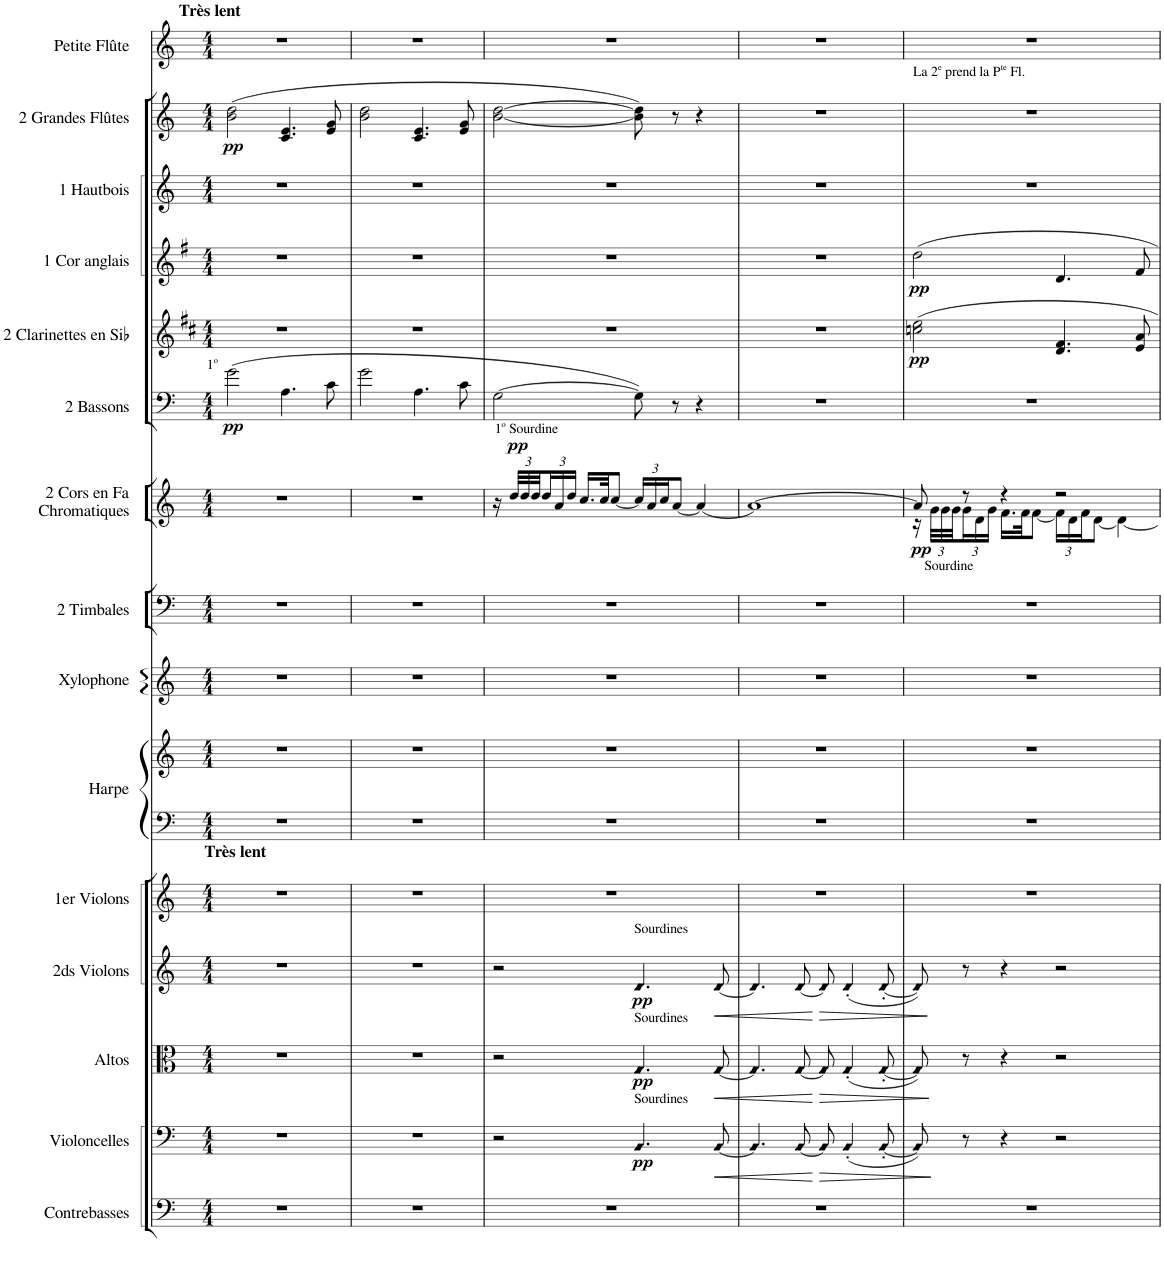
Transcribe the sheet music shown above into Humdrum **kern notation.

**kern	**kern	**dynam	**kern	**dynam	**kern	**dynam	**kern	**kern	**kern	**kern	**kern	**kern	**dynam	**kern	**dynam	**kern	**dynam	**kern	**dynam	**kern	**kern	**dynam	**kern
*part15	*part14	*part14	*part13	*part13	*part12	*part12	*part11	*part10	*part10	*part9	*part8	*part7	*part7	*part6	*part6	*part5	*part5	*part4	*part4	*part3	*part2	*part2	*part1
*staff16	*staff15	*staff15	*staff14	*staff14	*staff13	*staff13	*staff12	*staff11	*staff10	*staff9	*staff8	*staff7	*staff7	*staff6	*staff6	*staff5	*staff5	*staff4	*staff4	*staff3	*staff2	*staff2	*staff1
*I"Contrebasses	*I"Violoncelles	*	*I"Altos	*	*I"2ds Violons	*	*I"1er Violons	*I"Harpe	*	*I"Xylophone	*I"2 Timbales	*I"2 Cors en Fa Chromatiques	*	*I"2 Bassons	*	*I"2 Clarinettes en Sib	*	*I"1 Cor anglais	*	*I"1 Hautbois	*I"2 Grandes Flûtes	*	*I"Petite Flûte
*I'C.B.	*I'V-elles	*	*I'Alt.	*	*I'2ds V-ons	*	*	*I'Harpe	*	*I'Xylo.	*I'Timb.	*I'Cors	*	*I'B-ons	*	*I'Cl.	*	*I'Cor A.	*	*I'H-tb.	*I'G-des Fl.	*	*I'P-te Fl.
*clefF4	*clefF4	*	*clefC3	*	*clefG2	*	*clefG2	*clefF4	*clefG2	*clefG2	*clefF4	*clefG2	*	*clefF4	*	*clefG2	*	*clefG2	*	*clefG2	*clefG2	*	*clefG2
*Trd7c12	*	*	*	*	*	*	*	*	*	*Trd-7c-12	*	*Trd4c7	*	*	*	*Trd1c2	*	*Trd4c7	*	*	*	*	*Trd-7c-12
*k[]	*k[]	*	*k[]	*	*k[]	*	*k[]	*k[]	*k[]	*k[]	*k[]	*k[f#]	*	*k[]	*	*k[f#c#]	*	*k[f#]	*	*k[]	*k[]	*	*k[]
*M4/4	*M4/4	*	*M4/4	*	*M4/4	*	*M4/4	*M4/4	*M4/4	*M4/4	*M4/4	*M4/4	*	*M4/4	*	*M4/4	*	*M4/4	*	*M4/4	*M4/4	*	*M4/4
=1	=1	=1	=1	=1	=1	=1	=1	=1	=1	=1	=1	=1	=1	=1	=1	=1	=1	=1	=1	=1	=1	=1	=1
!	!	!	!	!	!	!	!	!	!	!	!	!	!	!	!	!	!	!	!	!	!	!	!LO:TX:a:B:t=Très lent
!	!	!	!	!	!	!	!	!	!	!	!	!	!	!LO:TX:a:t=1	!	!	!	!	!	!	!	!	!
!	!	!	!	!	!	!	!	!	!	!	!	!	!	!LO:TX:a:t=o	!	!	!	!	!	!	!	!	!
!	!	!	!	!	!	!	!LO:TX:a:B:t=Très lent	!	!	!	!	!	!	!	!	!	!	!	!	!	!	!	!
!	!	!	!	!	!	!	!	!	!	!	!	!	!	!	!LO:DY:b	!	!	!	!	!	!	!LO:DY:b	!
1r	1r	.	1r	.	1r	.	1r	1r	1r	1r	1r	1r	.	(2g\	pp	1r	.	1r	.	1r	(2b\ 2dd\	pp	1r
.	.	.	.	.	.	.	.	.	.	.	.	.	.	4.A\	.	.	.	.	.	.	4.c/ 4.e/	.	.
.	.	.	.	.	.	.	.	.	.	.	.	.	.	8c\	.	.	.	.	.	.	8e/ 8g/	.	.
=2	=2	=2	=2	=2	=2	=2	=2	=2	=2	=2	=2	=2	=2	=2	=2	=2	=2	=2	=2	=2	=2	=2	=2
1r	1r	.	1r	.	1r	.	1r	1r	1r	1r	1r	1r	.	2g\	.	1r	.	1r	.	1r	2b\ 2dd\	.	1r
.	.	.	.	.	.	.	.	.	.	.	.	.	.	4.A\	.	.	.	.	.	.	4.c/ 4.e/	.	.
.	.	.	.	.	.	.	.	.	.	.	.	.	.	8c\	.	.	.	.	.	.	8e/ 8g/	.	.
=3	=3	=3	=3	=3	=3	=3	=3	=3	=3	=3	=3	=3	=3	=3	=3	=3	=3	=3	=3	=3	=3	=3	=3
1r	2r	.	2r	.	2r	.	1r	1r	1r	1r	1r	16r	.	[2G\	.	1r	.	1r	.	1r	[2b\ [2dd\	.	1r
*	*	*	*	*	*	*	*	*	*	*	*	*Xbrackettup	*	*	*	*	*	*	*	*	*	*	*
!	!	!	!	!	!	!	!	!	!	!	!	!LO:TX:a:t=1	!	!	!	!	!	!	!	!	!	!	!
!	!	!	!	!	!	!	!	!	!	!	!	!LO:TX:a:t=o	!	!	!	!	!	!	!	!	!	!	!
!	!	!	!	!	!	!	!	!	!	!	!	!LO:TX:a:t=Sourdine	!	!	!	!	!	!	!	!	!	!	!
!	!	!	!	!	!	!	!	!	!	!	!	!	!LO:DY:a	!	!	!	!	!	!	!	!	!	!
.	.	.	.	.	.	.	.	.	.	.	.	48dd/LLL	pp	.	.	.	.	.	.	.	.	.	.
.	.	.	.	.	.	.	.	.	.	.	.	48dd/	.	.	.	.	.	.	.	.	.	.	.
.	.	.	.	.	.	.	.	.	.	.	.	48dd/JJ	.	.	.	.	.	.	.	.	.	.	.
.	.	.	.	.	.	.	.	.	.	.	.	24dd/L	.	.	.	.	.	.	.	.	.	.	.
.	.	.	.	.	.	.	.	.	.	.	.	24a/	.	.	.	.	.	.	.	.	.	.	.
.	.	.	.	.	.	.	.	.	.	.	.	24dd/JJ	.	.	.	.	.	.	.	.	.	.	.
.	.	.	.	.	.	.	.	.	.	.	.	16.cc/LL	.	.	.	.	.	.	.	.	.	.	.
.	.	.	.	.	.	.	.	.	.	.	.	32cc/JK	.	.	.	.	.	.	.	.	.	.	.
.	.	.	.	.	.	.	.	.	.	.	.	[8cc/J	.	.	.	.	.	.	.	.	.	.	.
!	!	!	!	!	!LO:TX:a:t=Sourdines	!	!	!	!	!	!	!	!	!	!	!	!	!	!	!	!	!	!
!	!	!	!LO:TX:a:t=Sourdines	!	!	!	!	!	!	!	!	!	!	!	!	!	!	!	!	!	!	!	!
!	!LO:TX:a:t=Sourdines	!	!	!	!	!	!	!	!	!	!	!	!	!	!	!	!	!	!	!	!	!	!
!	!LO:N:head=diamond	!LO:DY:b	!LO:N:head=diamond	!LO:DY:b	!LO:N:head=diamond	!LO:DY:b	!	!	!	!	!	!	!	!	!	!	!	!	!	!	!	!	!
.	4.BB/	pp	4.G/	pp	4.d/	pp	.	.	.	.	.	24cc/LL]	.	8G\])	.	.	.	.	.	.	8b\] 8dd\])	.	.
.	.	.	.	.	.	.	.	.	.	.	.	24a/	.	.	.	.	.	.	.	.	.	.	.
.	.	.	.	.	.	.	.	.	.	.	.	24cc/J	.	.	.	.	.	.	.	.	.	.	.
.	.	.	.	.	.	.	.	.	.	.	.	[8a/J	.	8r	.	.	.	.	.	.	8r	.	.
.	.	.	.	.	.	.	.	.	.	.	.	4a/_	.	4r	.	.	.	.	.	.	4r	.	.
!	!LO:N:head=diamond	!LO:HP:b	!LO:N:head=diamond	!LO:HP:b	!LO:N:head=diamond	!LO:HP:b	!	!	!	!	!	!	!	!	!	!	!	!	!	!	!	!	!
.	[8BB/	<	[8G/	<	[8d/	<	.	.	.	.	.	.	.	.	.	.	.	.	.	.	.	.	.
=4	=4	=4	=4	=4	=4	=4	=4	=4	=4	=4	=4	=4	=4	=4	=4	=4	=4	=4	=4	=4	=4	=4	=4
!	!LO:N:head=diamond	!	!LO:N:head=diamond	!	!LO:N:head=diamond	!	!	!	!	!	!	!	!	!	!	!	!	!	!	!	!	!	!
1r	4.BB/]	.	4.G/]	.	4.d/]	.	1r	1r	1r	1r	1r	1a_	.	1r	.	1r	.	1r	.	1r	1r	.	1r
!	!LO:N:head=diamond	!	!LO:N:head=diamond	!	!LO:N:head=diamond	!	!	!	!	!	!	!	!	!	!	!	!	!	!	!	!	!	!
.	[8BB/	.	[8G/	.	[8d/	.	.	.	.	.	.	.	.	.	.	.	.	.	.	.	.	.	.
!	!LO:N:head=diamond	!LO:HP:n=1:b	!LO:N:head=diamond	!LO:HP:n=1:b	!LO:N:head=diamond	!LO:HP:n=1:b	!	!	!	!	!	!	!	!	!	!	!	!	!	!	!	!	!
.	8BB/]	[ >	8G/]	[ >	8d/]	[ >	.	.	.	.	.	.	.	.	.	.	.	.	.	.	.	.	.
!	!LO:N:head=diamond	!	!LO:N:head=diamond	!	!LO:N:head=diamond	!	!	!	!	!	!	!	!	!	!	!	!	!	!	!	!	!	!
.	(4BB'/	.	(4G'/	.	(4d'/	.	.	.	.	.	.	.	.	.	.	.	.	.	.	.	.	.	.
!	!LO:N:head=diamond	!	!LO:N:head=diamond	!	!LO:N:head=diamond	!	!	!	!	!	!	!	!	!	!	!	!	!	!	!	!	!	!
.	[8BB'/	.	[8G'/	.	[8d'/	.	.	.	.	.	.	.	.	.	.	.	.	.	.	.	.	.	.
=5	=5	=5	=5	=5	=5	=5	=5	=5	=5	=5	=5	=5	=5	=5	=5	=5	=5	=5	=5	=5	=5	=5	=5
!	!	!	!	!	!	!	!	!	!	!	!	!	!	!	!	!	!	!	!	!	!LO:TX:a:t=La 2	!	!
!	!	!	!	!	!	!	!	!	!	!	!	!	!	!	!	!	!	!	!	!	!LO:TX:a:t=e	!	!
!	!	!	!	!	!	!	!	!	!	!	!	!	!	!	!	!	!	!	!	!	!LO:TX:a:t=prend la P	!	!
!	!	!	!	!	!	!	!	!	!	!	!	!	!	!	!	!	!	!	!	!	!LO:TX:a:t=te	!	!
!	!	!	!	!	!	!	!	!	!	!	!	!	!	!	!	!	!	!	!	!	!LO:TX:a:t=Fl.	!	!
!	!LO:N:head=diamond	!	!LO:N:head=diamond	!	!LO:N:head=diamond	!	!	!	!	!	!	!	!LO:DY:b	!	!	!	!LO:DY:b	!	!LO:DY:b	!	!	!	!
*	*	*	*	*	*	*	*	*	*	*	*	*^	*	*	*	*	*	*	*	*	*	*	*
1r	8BB/])	.	8G/])	.	8d/])	.	1r	1r	1r	1r	1r	8a/]	16r	pp	1r	.	2ccn\ 2ee\	pp	2dd\	pp	1r	1r	.	1r
!	!	!	!	!	!	!	!	!	!	!	!	!	!LO:TX:b:t=Sourdine	!	!	!	!	!	!	!	!	!	!	!
.	.	.	.	.	.	.	.	.	.	.	.	.	48g\LLL	.	.	.	.	.	.	.	.	.	.	.
.	.	.	.	.	.	.	.	.	.	.	.	.	48g\	.	.	.	.	.	.	.	.	.	.	.
.	.	.	.	.	.	.	.	.	.	.	.	.	48g\JJ	.	.	.	.	.	.	.	.	.	.	.
.	8r	]	8r	]	8r	]	.	.	.	.	.	8r	24g\L	.	.	.	.	.	.	.	.	.	.	.
.	.	.	.	.	.	.	.	.	.	.	.	.	24d\	.	.	.	.	.	.	.	.	.	.	.
.	.	.	.	.	.	.	.	.	.	.	.	.	24g\JJ	.	.	.	.	.	.	.	.	.	.	.
.	4r	.	4r	.	4r	.	.	.	.	.	.	4r	16.f#\LL	.	.	.	.	.	.	.	.	.	.	.
.	.	.	.	.	.	.	.	.	.	.	.	.	32f#\JK	.	.	.	.	.	.	.	.	.	.	.
.	.	.	.	.	.	.	.	.	.	.	.	.	[8f#\J	.	.	.	.	.	.	.	.	.	.	.
.	2r	.	2r	.	2r	.	.	.	.	.	.	2r	24f#\LL]	.	.	.	4.d/ 4.f#/	.	4.d/	.	.	.	.	.
.	.	.	.	.	.	.	.	.	.	.	.	.	24d\	.	.	.	.	.	.	.	.	.	.	.
.	.	.	.	.	.	.	.	.	.	.	.	.	24f#\J	.	.	.	.	.	.	.	.	.	.	.
.	.	.	.	.	.	.	.	.	.	.	.	.	[8d\J	.	.	.	.	.	.	.	.	.	.	.
.	.	.	.	.	.	.	.	.	.	.	.	.	4d\_	.	.	.	.	.	.	.	.	.	.	.
.	.	.	.	.	.	.	.	.	.	.	.	.	.	.	.	.	8e/ 8a/	.	8f#/	.	.	.	.	.
*	*	*	*	*	*	*	*	*	*	*	*	*v	*v	*	*	*	*	*	*	*	*	*	*	*
=	=	=	=	=	=	=	=	=	=	=	=	=	=	=	=	=	=	=	=	=	=	=	=
*-	*-	*-	*-	*-	*-	*-	*-	*-	*-	*-	*-	*-	*-	*-	*-	*-	*-	*-	*-	*-	*-	*-	*-
